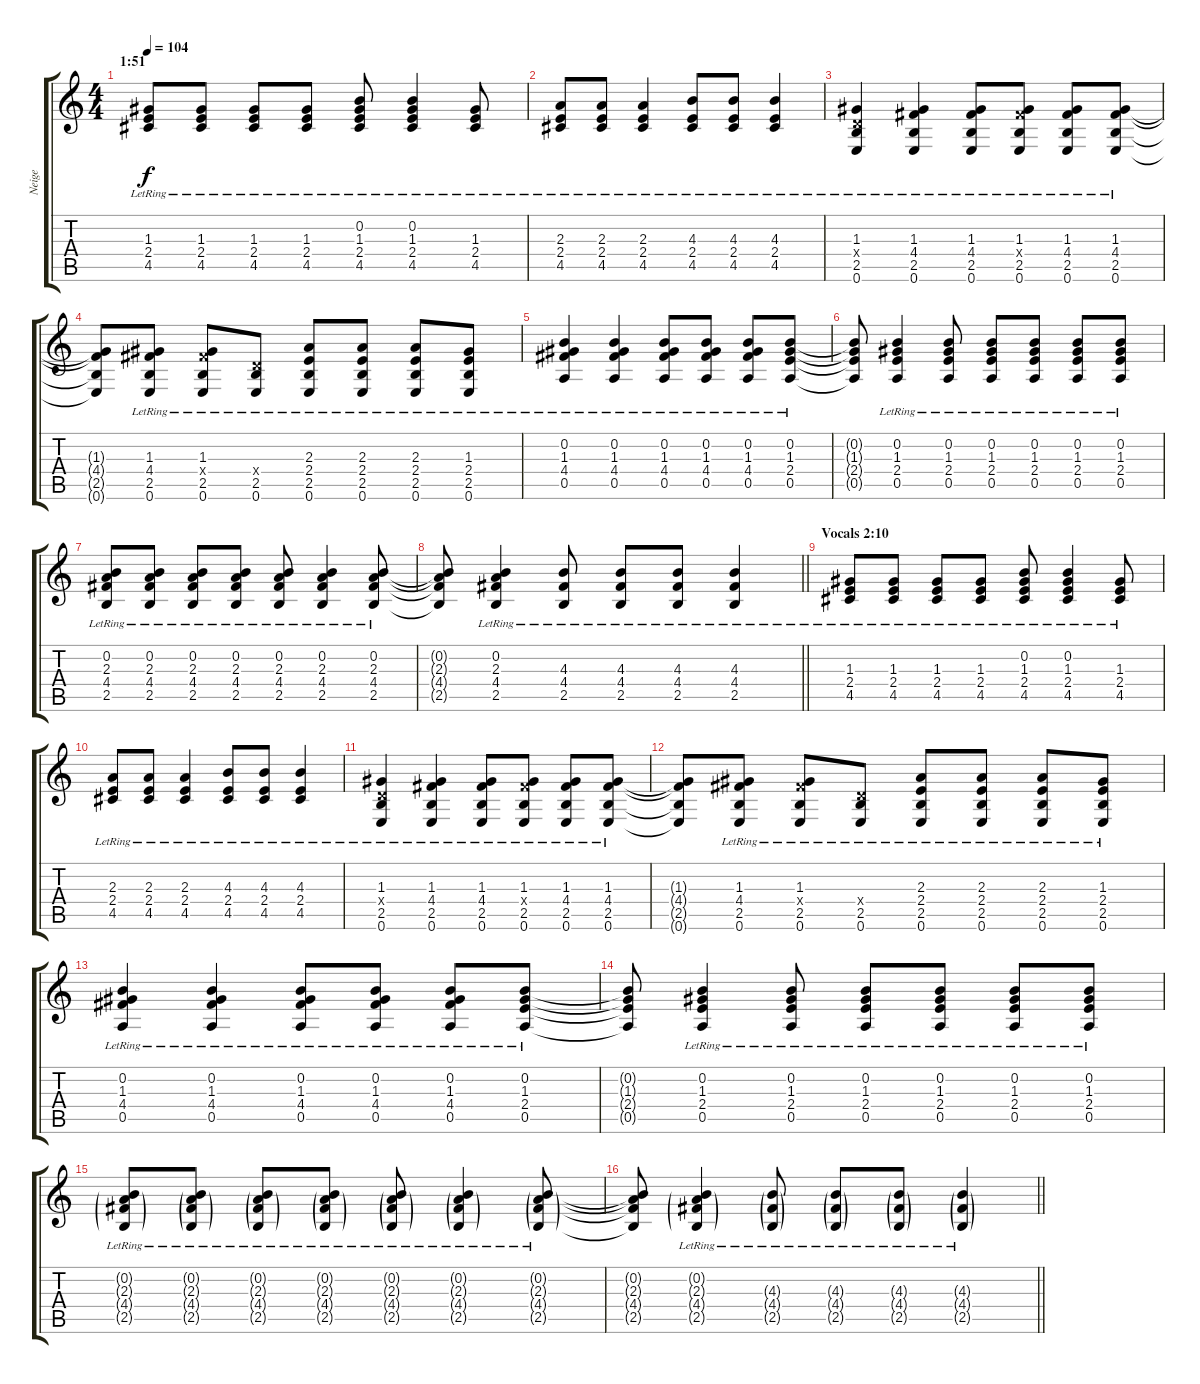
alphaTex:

\track ("Neige" "Neige") {instrument acousticguitarsteel}
\staff {score tabs}
\tuning (E4 B3 G3 D3 A2 E2) {hide}
\ts (4 4)
\section ("" "1:51")
\tempo 104
\clef g2
\ks c
(1.3{lr} 2.4{lr} 4.5{lr}).8{dy f} (1.3{lr} 2.4{lr} 4.5{lr}).8 (1.3{lr} 2.4{lr} 4.5{lr}).8 (1.3{lr} 2.4{lr} 4.5{lr}).8 (0.2{lr} 1.3{lr} 2.4{lr} 4.5{lr}).8 (0.2{lr} 1.3{lr} 2.4{lr} 4.5{lr}).4 (1.3{lr} 2.4{lr} 4.5{lr}).8 |
(2.3{lr} 2.4{lr} 4.5{lr}).8 (2.3{lr} 2.4{lr} 4.5{lr}).8 (2.3{lr} 2.4{lr} 4.5{lr}).4 (4.3{lr} 2.4{lr} 4.5{lr}).8 (4.3{lr} 2.4{lr} 4.5{lr}).8 (4.3{lr} 2.4{lr} 4.5{lr}).4 |
(1.3{lr} 0.4{x} 2.5{lr} 0.6{lr}).4 (1.3{lr} 4.4{lr} 2.5{lr} 0.6{lr}).4 (1.3{lr} 4.4 2.5{lr} 0.6{lr}).8 (1.3{lr} 4.4{x} 2.5{lr} 0.6{lr}).8 (1.3{lr} 4.4{lr} 2.5{lr} 0.6{lr}).8 (1.3 4.4 2.5 0.6{lr}).8 |
(1.3{t} 4.4{t} 2.5{t} 0.6{t}).8 (1.3 4.4 2.5 0.6{lr}).8 (1.3 4.4{x} 2.5 0.6{lr}).8 (0.4{x} 2.5{lr} 0.6).8 (2.3{lr} 2.4 2.5 0.6).8 (2.3{lr} 2.4 2.5 0.6).8 (2.3{lr} 2.4 2.5 0.6{lr}).8 (1.3 2.4 2.5 0.6{lr}).8 |
(0.2{lr} 1.3{lr} 4.4{lr} 0.5{lr}).4 (0.2{lr} 1.3{lr} 4.4{lr} 0.5{lr}).4 (0.2{lr} 1.3{lr} 4.4{lr} 0.5{lr}).8 (0.2{lr} 1.3{lr} 4.4{lr} 0.5{lr}).8 (0.2{lr} 1.3{lr} 4.4{lr} 0.5{lr}).8 (0.2{lr} 1.3{lr} 2.4{lr} 0.5{lr}).8 |
(0.2{t} 1.3{t} 2.4{t} 0.5{t}).8 (0.2{lr} 1.3{lr} 2.4{lr} 0.5{lr}).4 (0.2{lr} 1.3{lr} 2.4{lr} 0.5{lr}).8 (0.2{lr} 1.3 2.4 0.5).8 (0.2{lr} 1.3 2.4 0.5).8 (0.2 1.3 2.4 0.5{lr}).8 (0.2 1.3 2.4 0.5{lr}).8 |
(0.2 2.3{lr} 4.4 2.5).8 (0.2 2.3 4.4{lr} 2.5).8 (0.2 2.3 4.4 2.5{lr}).8 (0.2 2.3 4.4{lr} 2.5).8 (0.2 2.3 4.4{lr} 2.5).8 (0.2 2.3 4.4{lr} 2.5).4 (0.2 2.3 4.4{lr} 2.5).8 |
\barLineRight lightlight
(0.2{t} 2.3{t} 4.4{t} 2.5{t}).8 (0.2 2.3{lr} 4.4 2.5).4 (4.3{lr} 4.4 2.5).8 (4.3{lr} 4.4 2.5).8 (4.3{lr} 4.4 2.5).8 (4.3{lr} 4.4 2.5).4 |
\section ("" "Vocals 2:10")
(1.3{lr} 2.4{lr} 4.5{lr}).8 (1.3{lr} 2.4{lr} 4.5{lr}).8 (1.3{lr} 2.4{lr} 4.5{lr}).8 (1.3{lr} 2.4{lr} 4.5{lr}).8 (0.2{lr} 1.3{lr} 2.4{lr} 4.5{lr}).8 (0.2{lr} 1.3{lr} 2.4{lr} 4.5{lr}).4 (1.3{lr} 2.4{lr} 4.5{lr}).8 |
(2.3{lr} 2.4{lr} 4.5{lr}).8 (2.3{lr} 2.4{lr} 4.5{lr}).8 (2.3{lr} 2.4{lr} 4.5{lr}).4 (4.3{lr} 2.4{lr} 4.5{lr}).8 (4.3{lr} 2.4{lr} 4.5{lr}).8 (4.3{lr} 2.4{lr} 4.5{lr}).4 |
(1.3{lr} 0.4{x} 2.5{lr} 0.6{lr}).4 (1.3{lr} 4.4{lr} 2.5{lr} 0.6{lr}).4 (1.3{lr} 4.4 2.5{lr} 0.6{lr}).8 (1.3{lr} 4.4{x} 2.5{lr} 0.6{lr}).8 (1.3{lr} 4.4{lr} 2.5{lr} 0.6{lr}).8 (1.3 4.4 2.5 0.6{lr}).8 |
(1.3{t} 4.4{t} 2.5{t} 0.6{t}).8 (1.3 4.4 2.5 0.6{lr}).8 (1.3 4.4{x} 2.5 0.6{lr}).8 (0.4{x} 2.5{lr} 0.6).8 (2.3{lr} 2.4 2.5 0.6).8 (2.3{lr} 2.4 2.5 0.6).8 (2.3{lr} 2.4 2.5 0.6{lr}).8 (1.3 2.4 2.5 0.6{lr}).8 |
(0.2{lr} 1.3{lr} 4.4{lr} 0.5{lr}).4 (0.2{lr} 1.3{lr} 4.4{lr} 0.5{lr}).4 (0.2{lr} 1.3{lr} 4.4{lr} 0.5{lr}).8 (0.2{lr} 1.3{lr} 4.4{lr} 0.5{lr}).8 (0.2{lr} 1.3{lr} 4.4{lr} 0.5{lr}).8 (0.2{lr} 1.3{lr} 2.4{lr} 0.5{lr}).8 |
(0.2{t} 1.3{t} 2.4{t} 0.5{t}).8 (0.2{lr} 1.3{lr} 2.4{lr} 0.5{lr}).4 (0.2{lr} 1.3{lr} 2.4{lr} 0.5{lr}).8 (0.2{lr} 1.3 2.4 0.5).8 (0.2{lr} 1.3 2.4 0.5).8 (0.2 1.3 2.4 0.5{lr}).8 (0.2 1.3 2.4 0.5{lr}).8 |
(0.2{g} 2.3{g lr} 4.4{g} 2.5{g}).8 (0.2{g} 2.3{g} 4.4{g lr} 2.5{g}).8 (0.2{g} 2.3{g} 4.4{g} 2.5{g lr}).8 (0.2{g} 2.3{g} 4.4{g lr} 2.5{g}).8 (0.2{g} 2.3{g} 4.4{g lr} 2.5{g}).8 (0.2{g} 2.3{g} 4.4{g lr} 2.5{g}).4 (0.2{g} 2.3{g} 4.4{g lr} 2.5{g}).8 |
\barLineRight lightlight
(0.2{t} 2.3{t} 4.4{t} 2.5{t}).8 (0.2{g} 2.3{g lr} 4.4{g} 2.5{g}).4 (4.3{g lr} 4.4{g} 2.5{g}).8 (4.3{g lr} 4.4{g} 2.5{g}).8 (4.3{g lr} 4.4{g} 2.5{g}).8 (4.3{g lr} 4.4{g} 2.5{g}).4
